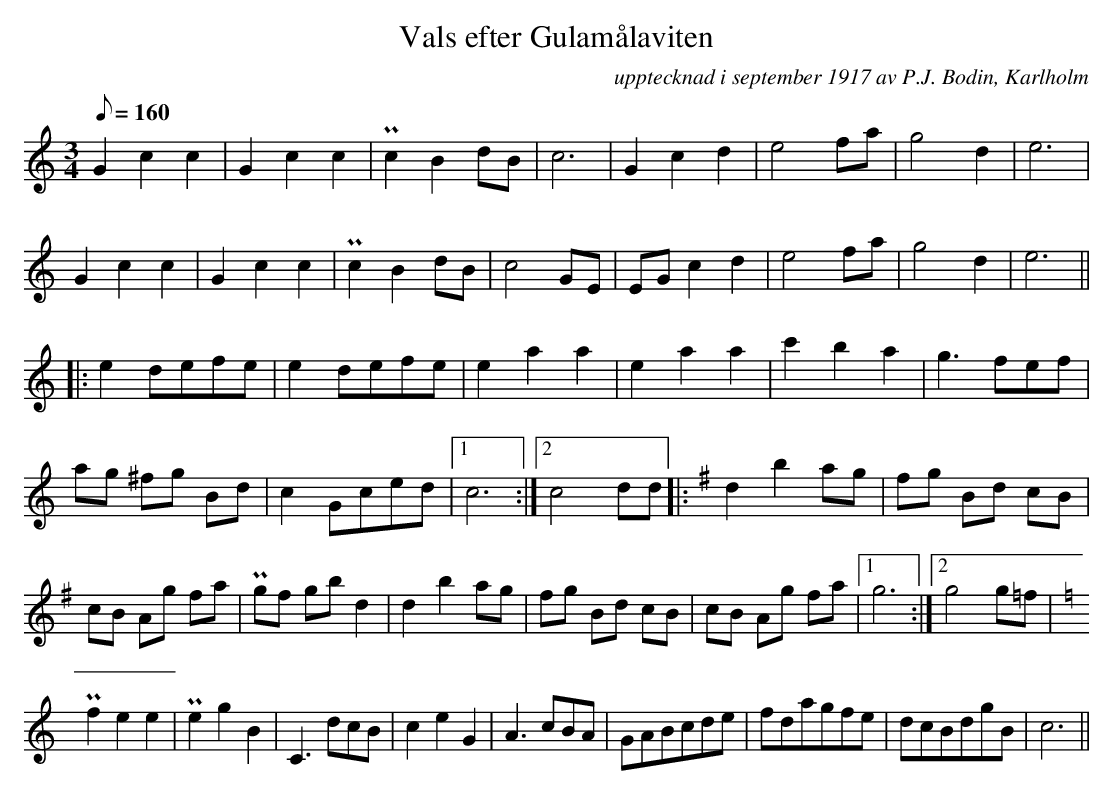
X:1
T:Vals efter Gulamålaviten
O:upptecknad i september 1917 av P.J. Bodin, Karlholm
L:1/8
M:3/4
Q:160
K:C
G2 c2 c2 | G2 c2 c2 | Pc2 B2 dB | c6 | G2 c2 d2 | e4 fa | g4 d2 | e6 |
G2 c2 c2 | G2 c2 c2 | Pc2 B2 dB | c4 GE | EG c2 d2 | e4 fa | g4 d2 | e6 ||:
e2 defe | e2 defe | e2 a2 a2 | e2 a2 a2 | c'2 b2 a2 | g3 fef |
ag ^fg Bd | c2 Gced |1 c6 :|2 c4 dd [K:G] |: d2 b2 ag | fg Bd cB |
cB Ag fa | Pgf gb d2 | d2 b2 ag | fg Bd cB | cB Ag fa |1 g6 :|2 g4 g=f | [K:C]
Pf2 e2 e2 | Pe2 g2 B2 | C3 dcB | c2 e2 G2 | A3 cBA | GABcde | fdagfe | dcBdgB | c6 ||
